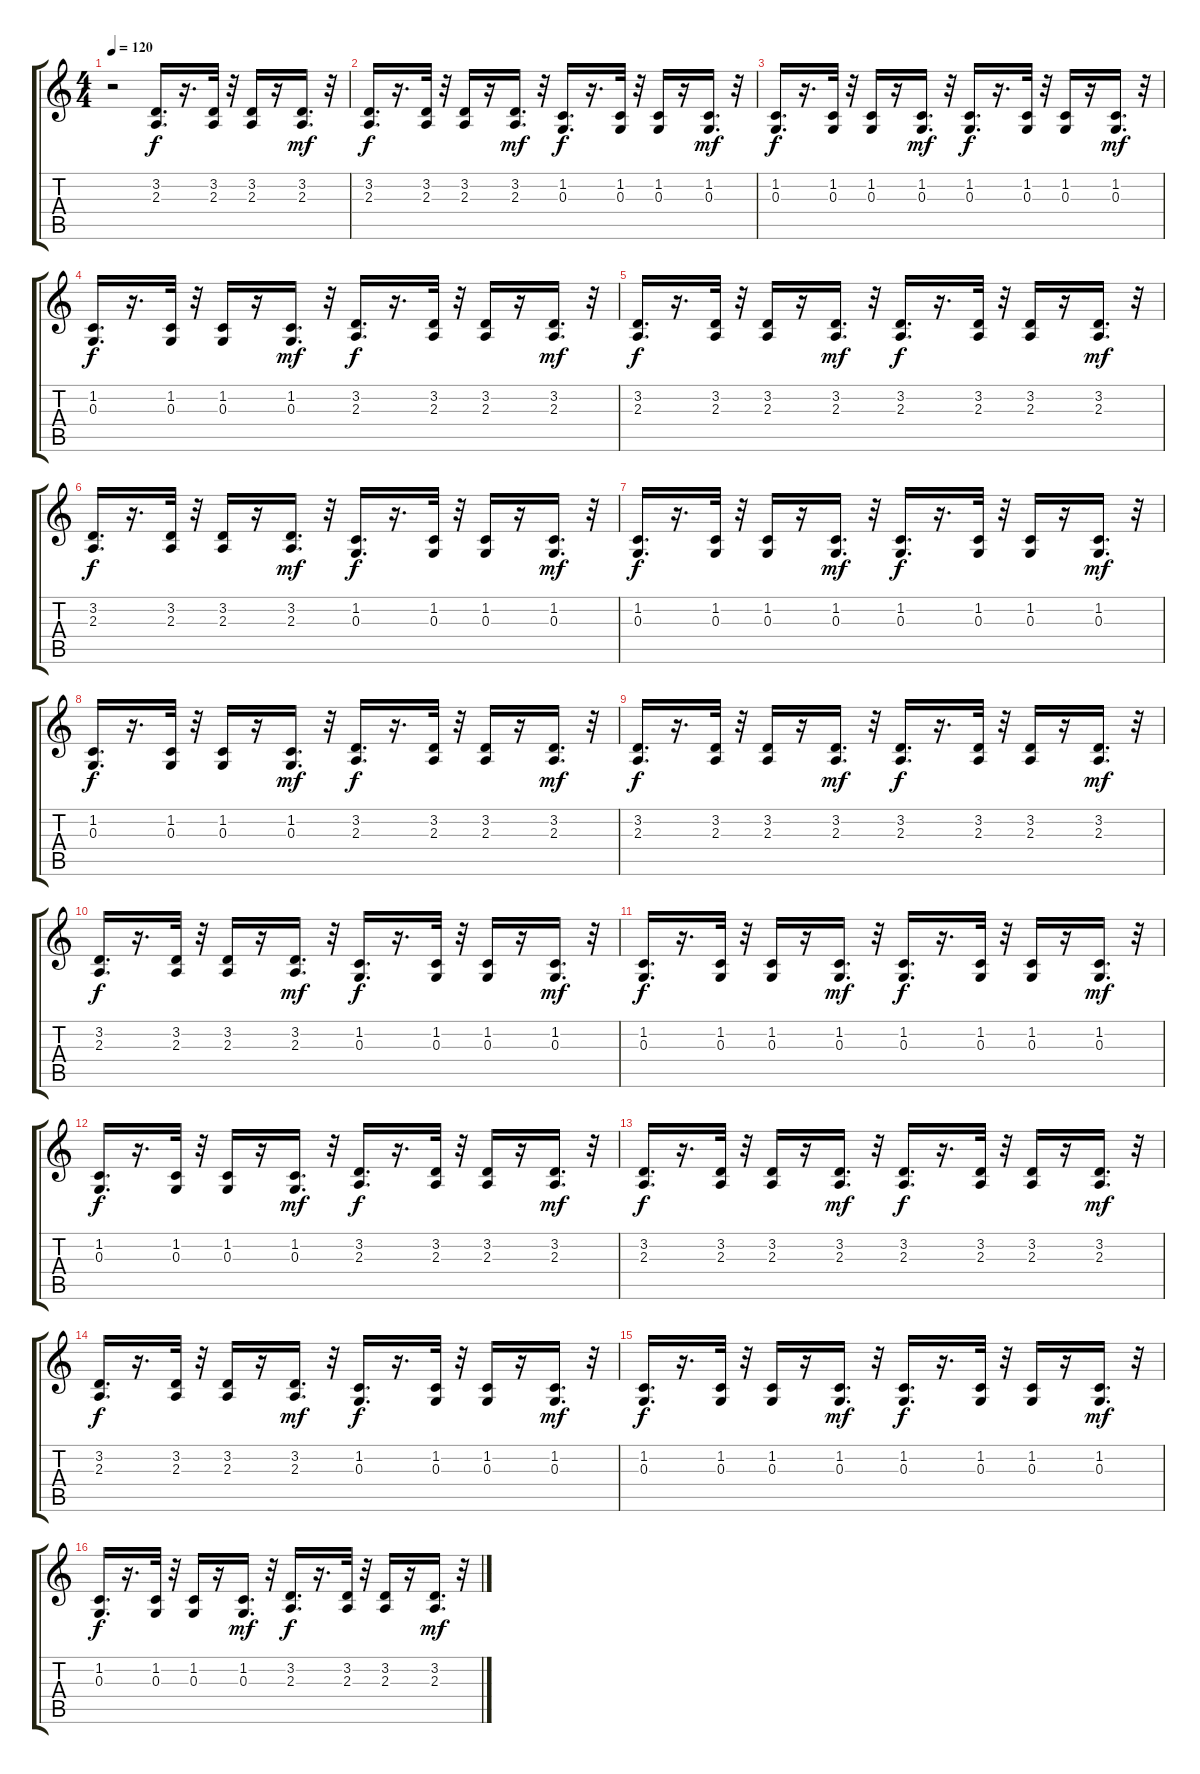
\track "" {instrument harpsichord}
\staff {score tabs}
\tuning (E4 B3 G3 D3 A2 E2) {hide}
\ts (4 4)
\tempo 120
\clef g2
\ks c
r.2{dy mf} (3.2 2.3).16{d dy f} r.16{d} (3.2 2.3).32 r.32 (3.2 2.3).16 r.16 (3.2 2.3).16{d dy mf} r.32 |
(3.2 2.3).16{d dy f} r.16{d} (3.2 2.3).32 r.32 (3.2 2.3).16 r.16 (3.2 2.3).16{d dy mf} r.32 (1.2 0.3).16{d dy f} r.16{d} (1.2 0.3).32 r.32 (1.2 0.3).16 r.16 (1.2 0.3).16{d dy mf} r.32 |
(1.2 0.3).16{d dy f} r.16{d} (1.2 0.3).32 r.32 (1.2 0.3).16 r.16 (1.2 0.3).16{d dy mf} r.32 (1.2 0.3).16{d dy f} r.16{d} (1.2 0.3).32 r.32 (1.2 0.3).16 r.16 (1.2 0.3).16{d dy mf} r.32 |
(1.2 0.3).16{d dy f} r.16{d} (1.2 0.3).32 r.32 (1.2 0.3).16 r.16 (1.2 0.3).16{d dy mf} r.32 (3.2 2.3).16{d dy f} r.16{d} (3.2 2.3).32 r.32 (3.2 2.3).16 r.16 (3.2 2.3).16{d dy mf} r.32 |
(3.2 2.3).16{d dy f} r.16{d} (3.2 2.3).32 r.32 (3.2 2.3).16 r.16 (3.2 2.3).16{d dy mf} r.32 (3.2 2.3).16{d dy f} r.16{d} (3.2 2.3).32 r.32 (3.2 2.3).16 r.16 (3.2 2.3).16{d dy mf} r.32 |
(3.2 2.3).16{d dy f} r.16{d} (3.2 2.3).32 r.32 (3.2 2.3).16 r.16 (3.2 2.3).16{d dy mf} r.32 (1.2 0.3).16{d dy f} r.16{d} (1.2 0.3).32 r.32 (1.2 0.3).16 r.16 (1.2 0.3).16{d dy mf} r.32 |
(1.2 0.3).16{d dy f} r.16{d} (1.2 0.3).32 r.32 (1.2 0.3).16 r.16 (1.2 0.3).16{d dy mf} r.32 (1.2 0.3).16{d dy f} r.16{d} (1.2 0.3).32 r.32 (1.2 0.3).16 r.16 (1.2 0.3).16{d dy mf} r.32 |
(1.2 0.3).16{d dy f} r.16{d} (1.2 0.3).32 r.32 (1.2 0.3).16 r.16 (1.2 0.3).16{d dy mf} r.32 (3.2 2.3).16{d dy f} r.16{d} (3.2 2.3).32 r.32 (3.2 2.3).16 r.16 (3.2 2.3).16{d dy mf} r.32 |
(3.2 2.3).16{d dy f} r.16{d} (3.2 2.3).32 r.32 (3.2 2.3).16 r.16 (3.2 2.3).16{d dy mf} r.32 (3.2 2.3).16{d dy f} r.16{d} (3.2 2.3).32 r.32 (3.2 2.3).16 r.16 (3.2 2.3).16{d dy mf} r.32 |
(3.2 2.3).16{d dy f} r.16{d} (3.2 2.3).32 r.32 (3.2 2.3).16 r.16 (3.2 2.3).16{d dy mf} r.32 (1.2 0.3).16{d dy f} r.16{d} (1.2 0.3).32 r.32 (1.2 0.3).16 r.16 (1.2 0.3).16{d dy mf} r.32 |
(1.2 0.3).16{d dy f} r.16{d} (1.2 0.3).32 r.32 (1.2 0.3).16 r.16 (1.2 0.3).16{d dy mf} r.32 (1.2 0.3).16{d dy f} r.16{d} (1.2 0.3).32 r.32 (1.2 0.3).16 r.16 (1.2 0.3).16{d dy mf} r.32 |
(1.2 0.3).16{d dy f} r.16{d} (1.2 0.3).32 r.32 (1.2 0.3).16 r.16 (1.2 0.3).16{d dy mf} r.32 (3.2 2.3).16{d dy f} r.16{d} (3.2 2.3).32 r.32 (3.2 2.3).16 r.16 (3.2 2.3).16{d dy mf} r.32 |
(3.2 2.3).16{d dy f} r.16{d} (3.2 2.3).32 r.32 (3.2 2.3).16 r.16 (3.2 2.3).16{d dy mf} r.32 (3.2 2.3).16{d dy f} r.16{d} (3.2 2.3).32 r.32 (3.2 2.3).16 r.16 (3.2 2.3).16{d dy mf} r.32 |
(3.2 2.3).16{d dy f} r.16{d} (3.2 2.3).32 r.32 (3.2 2.3).16 r.16 (3.2 2.3).16{d dy mf} r.32 (1.2 0.3).16{d dy f} r.16{d} (1.2 0.3).32 r.32 (1.2 0.3).16 r.16 (1.2 0.3).16{d dy mf} r.32 |
(1.2 0.3).16{d dy f} r.16{d} (1.2 0.3).32 r.32 (1.2 0.3).16 r.16 (1.2 0.3).16{d dy mf} r.32 (1.2 0.3).16{d dy f} r.16{d} (1.2 0.3).32 r.32 (1.2 0.3).16 r.16 (1.2 0.3).16{d dy mf} r.32 |
(1.2 0.3).16{d dy f} r.16{d} (1.2 0.3).32 r.32 (1.2 0.3).16 r.16 (1.2 0.3).16{d dy mf} r.32 (3.2 2.3).16{d dy f} r.16{d} (3.2 2.3).32 r.32 (3.2 2.3).16 r.16 (3.2 2.3).16{d dy mf} r.32
